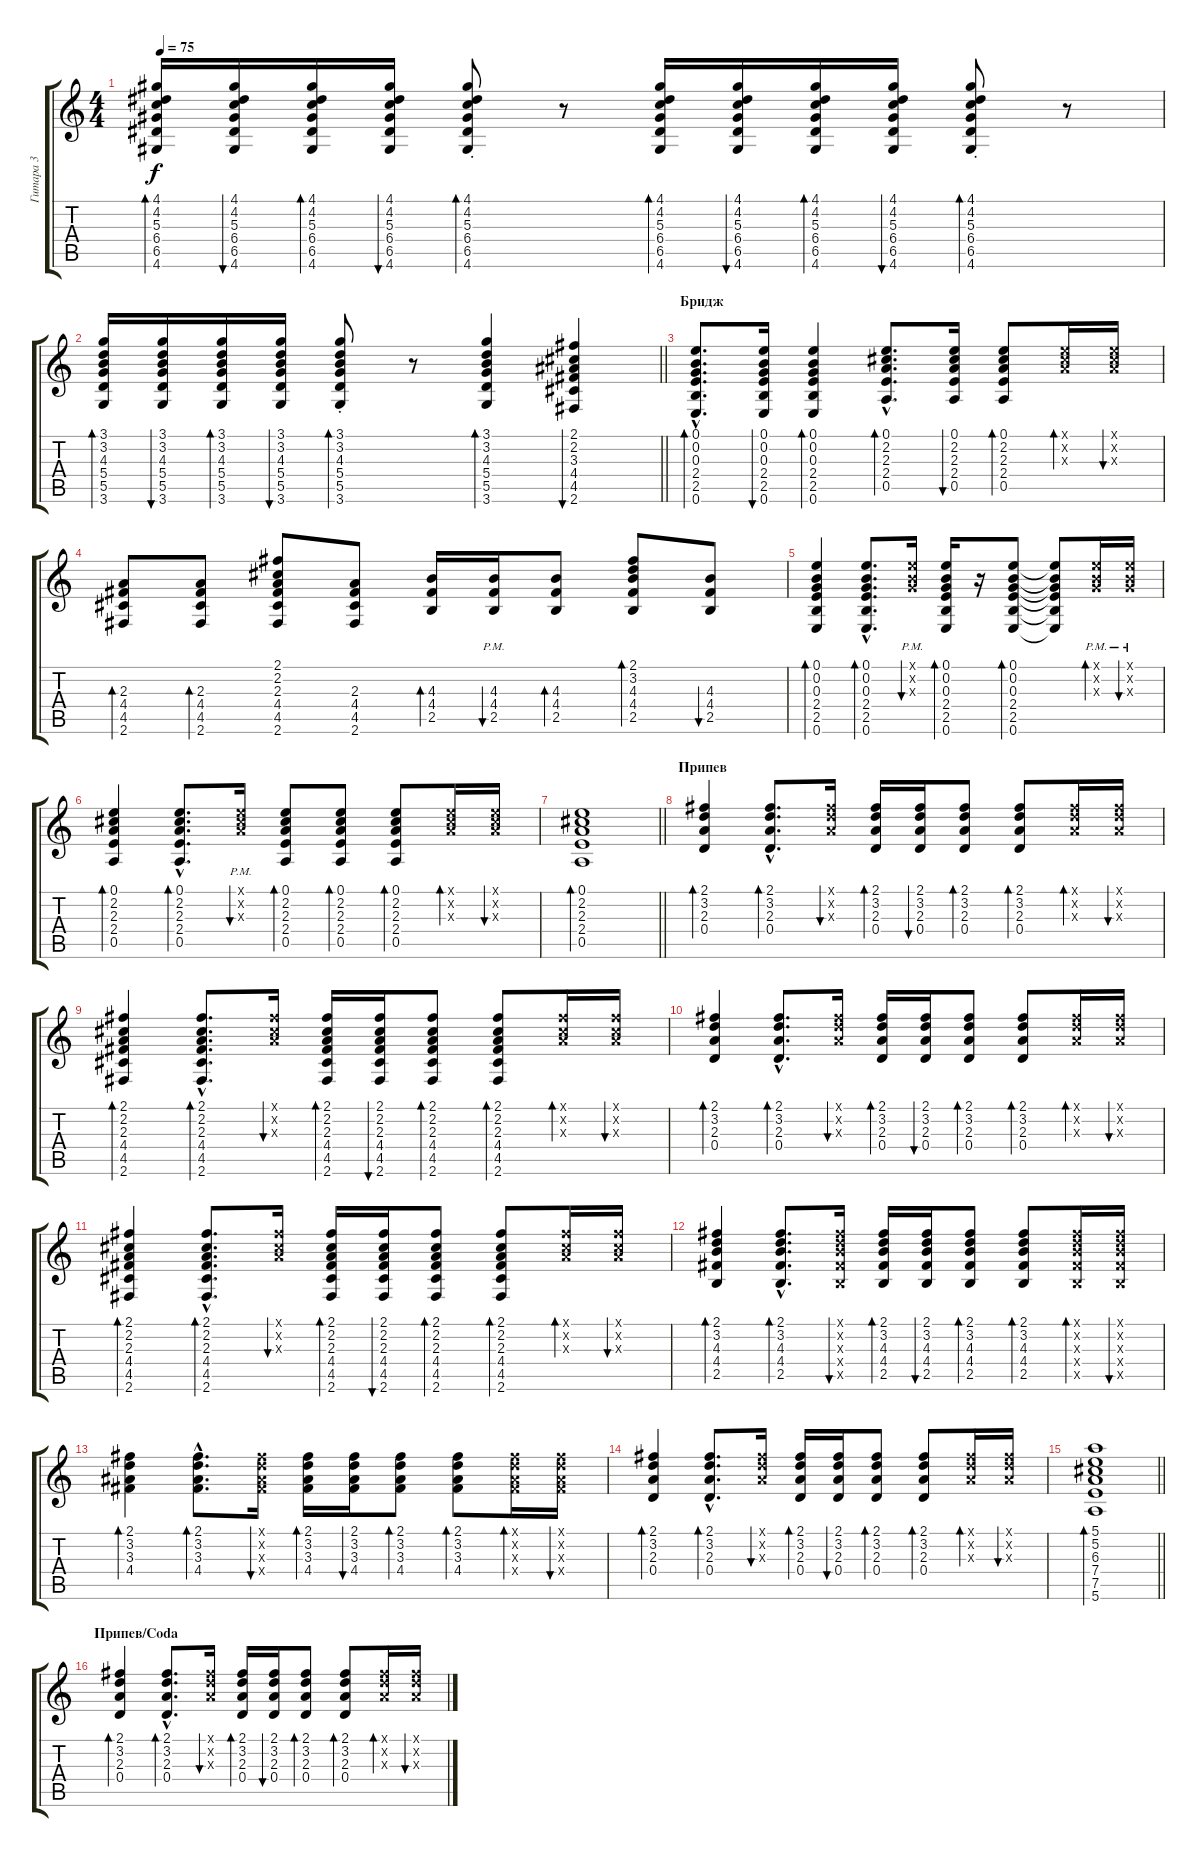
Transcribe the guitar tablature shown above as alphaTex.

\track ("Гитара 3" "Гитара 3") {instrument acousticguitarsteel}
\staff {score tabs}
\tuning (E4 B3 G3 D3 A2 E2) {hide}
\ts (4 4)
\tempo 75
\clef g2
\ks c
(4.1 4.2 5.3 6.4 6.5 4.6).16{bd 60 dy f} (4.1 4.2 5.3 6.4 6.5 4.6).16{bu 60} (4.1 4.2 5.3 6.4 6.5 4.6).16{bd 60} (4.1 4.2 5.3 6.4 6.5 4.6).16{bu 60} (4.1{st} 4.2{st} 5.3{st} 6.4{st} 6.5{st} 4.6{st}).8{bd 60} r.8 (4.1 4.2 5.3 6.4 6.5 4.6).16{bd 60} (4.1 4.2 5.3 6.4 6.5 4.6).16{bu 60} (4.1 4.2 5.3 6.4 6.5 4.6).16{bd 60} (4.1 4.2 5.3 6.4 6.5 4.6).16{bu 60} (4.1{st} 4.2{st} 5.3{st} 6.4{st} 6.5{st} 4.6{st}).8{bd 60} r.8 |
\barLineRight lightlight
(3.1 3.2 4.3 5.4 5.5 3.6).16{bd 60} (3.1 3.2 4.3 5.4 5.5 3.6).16{bu 60} (3.1 3.2 4.3 5.4 5.5 3.6).16{bd 60} (3.1 3.2 4.3 5.4 5.5 3.6).16{bu 60} (3.1{st} 3.2{st} 4.3{st} 5.4{st} 5.5{st} 3.6{st}).8{bd 60} r.8 (3.1 3.2 4.3 5.4 5.5 3.6).4{bd 60} (2.1 2.2 3.3 4.4 4.5 2.6).4{bu 60} |
\section ("" "Бридж")
(0.1{hac} 0.2{hac} 0.3{hac} 2.4{hac} 2.5{hac} 0.6{hac}).8{d bd 60} (0.1 0.2 0.3 2.4 2.5 0.6).16{bu 60} (0.1 0.2 0.3 2.4 2.5 0.6).4{bd 60} (0.1{hac} 2.2{hac} 2.3{hac} 2.4{hac} 0.5{hac}).8{d bd 60} (0.1 2.2 2.3 2.4 0.5).16{bu 60} (0.1 2.2 2.3 2.4 0.5).8{bd 60} (0.1{x} 2.2{x} 2.3{x}).16{bd 60} (0.1{x} 2.2{x} 2.3{x}).16{bu 60} |
(2.3 4.4 4.5 2.6).8{bd 60} (2.3 4.4 4.5 2.6).8{bd 60} (2.1 2.2 2.3 4.4 4.5 2.6).8 (2.3 4.4 4.5 2.6).8 (4.3 4.4 2.5).16{bd 60} (4.3{pm} 4.4{pm} 2.5{pm}).16{bu 60} (4.3 4.4 2.5).8{bd 60} (2.1 3.2 4.3 4.4 2.5).8{bd 60} (4.3 4.4 2.5).8{bu 60} |
(0.1 0.2 0.3 2.4 2.5 0.6).4{bd 60} (0.1{hac} 0.2{hac} 0.3{hac} 2.4{hac} 2.5{hac} 0.6{hac}).8{d bd 60} (0.1{pm x} 0.2{pm x} 0.3{pm x}).16{bu 60} (0.1 0.2 0.3 2.4 2.5 0.6).16{bd 60} r.16 (0.1 0.2 0.3 2.4 2.5 0.6).8{bd 60} (0.1{t} 0.2{t} 0.3{t} 2.4{t} 2.5{t} 0.6{t}).8 (0.1{pm x} 0.2{pm x} 0.3{pm x}).16{bd 60} (0.1{pm x} 0.2{pm x} 0.3{pm x}).16{bu 60} |
(0.1 2.2 2.3 2.4 0.5).4{bd 60} (0.1{hac} 2.2{hac} 2.3{hac} 2.4{hac} 0.5{hac}).8{d bd 60} (0.1{pm x} 2.2{pm x} 2.3{pm x}).16{bu 60} (0.1 2.2 2.3 2.4 0.5).8{bd 60} (0.1 2.2 2.3 2.4 0.5).8{bd 60} (0.1 2.2 2.3 2.4 0.5).8{bd 60} (0.1{x} 2.2{x} 2.3{x}).16{bd 60} (0.1{x} 2.2{x} 2.3{x}).16{bu 60} |
\barLineRight lightlight
(0.1 2.2 2.3 2.4 0.5).1{bd 60} |
\section ("" "Припев")
(2.1 3.2 2.3 0.4).4{bd 60} (2.1{hac} 3.2{hac} 2.3{hac} 0.4{hac}).8{d bd 60} (2.1{x} 3.2{x} 2.3{x}).16{bu 60} (2.1 3.2 2.3 0.4).16{bd 60} (2.1 3.2 2.3 0.4).16{bu 60} (2.1 3.2 2.3 0.4).8{bd 60} (2.1 3.2 2.3 0.4).8{bd 60} (2.1{x} 3.2{x} 2.3{x}).16{bd 60} (2.1{x} 3.2{x} 2.3{x}).16{bu 60} |
(2.1 2.2 2.3 4.4 4.5 2.6).4{bd 60} (2.1{hac} 2.2{hac} 2.3{hac} 4.4{hac} 4.5{hac} 2.6{hac}).8{d bd 60} (2.1{x} 2.2{x} 2.3{x}).16{bu 60} (2.1 2.2 2.3 4.4 4.5 2.6).16{bd 60} (2.1 2.2 2.3 4.4 4.5 2.6).16{bu 60} (2.1 2.2 2.3 4.4 4.5 2.6).8{bd 60} (2.1 2.2 2.3 4.4 4.5 2.6).8{bd 60} (2.1{x} 2.2{x} 2.3{x}).16{bd 60} (2.1{x} 2.2{x} 2.3{x}).16{bu 60} |
(2.1 3.2 2.3 0.4).4{bd 60} (2.1{hac} 3.2{hac} 2.3{hac} 0.4{hac}).8{d bd 60} (2.1{x} 3.2{x} 2.3{x}).16{bu 60} (2.1 3.2 2.3 0.4).16{bd 60} (2.1 3.2 2.3 0.4).16{bu 60} (2.1 3.2 2.3 0.4).8{bd 60} (2.1 3.2 2.3 0.4).8{bd 60} (2.1{x} 3.2{x} 2.3{x}).16{bd 60} (2.1{x} 3.2{x} 2.3{x}).16{bu 60} |
(2.1 2.2 2.3 4.4 4.5 2.6).4{bd 60} (2.1{hac} 2.2{hac} 2.3{hac} 4.4{hac} 4.5{hac} 2.6{hac}).8{d bd 60} (2.1{x} 2.2{x} 2.3{x}).16{bu 60} (2.1 2.2 2.3 4.4 4.5 2.6).16{bd 60} (2.1 2.2 2.3 4.4 4.5 2.6).16{bu 60} (2.1 2.2 2.3 4.4 4.5 2.6).8{bd 60} (2.1 2.2 2.3 4.4 4.5 2.6).8{bd 60} (2.1{x} 2.2{x} 2.3{x}).16{bd 60} (2.1{x} 2.2{x} 2.3{x}).16{bu 60} |
(2.1 3.2 4.3 4.4 2.5).4{bd 60} (2.1{hac} 3.2{hac} 4.3{hac} 4.4{hac} 2.5{hac}).8{d bd 60} (2.1{x} 3.2{x} 4.3{x} 4.4{x} 2.5{x}).16{bu 60} (2.1 3.2 4.3 4.4 2.5).16{bd 60} (2.1 3.2 4.3 4.4 2.5).16{bu 60} (2.1 3.2 4.3 4.4 2.5).8{bd 60} (2.1 3.2 4.3 4.4 2.5).8{bd 60} (2.1{x} 3.2{x} 4.3{x} 4.4{x} 2.5{x}).16{bd 60} (2.1{x} 3.2{x} 4.3{x} 4.4{x} 2.5{x}).16{bu 60} |
(2.1 3.2 3.3 4.4).4{bd 60} (2.1{hac} 3.2{hac} 3.3{hac} 4.4{hac}).8{d bd 60} (2.1{x} 3.2{x} 3.3{x} 4.4{x}).16{bu 60} (2.1 3.2 3.3 4.4).16{bd 60} (2.1 3.2 3.3 4.4).16{bu 60} (2.1 3.2 3.3 4.4).8{bd 60} (2.1 3.2 3.3 4.4).8{bd 60} (2.1{x} 3.2{x} 3.3{x} 4.4{x}).16{bd 60} (2.1{x} 3.2{x} 3.3{x} 4.4{x}).16{bu 60} |
(2.1 3.2 2.3 0.4).4{bd 60} (2.1{hac} 3.2{hac} 2.3{hac} 0.4{hac}).8{d bd 60} (2.1{x} 3.2{x} 2.3{x}).16{bu 60} (2.1 3.2 2.3 0.4).16{bd 60} (2.1 3.2 2.3 0.4).16{bu 60} (2.1 3.2 2.3 0.4).8{bd 60} (2.1 3.2 2.3 0.4).8{bd 60} (2.1{x} 3.2{x} 2.3{x}).16{bd 60} (2.1{x} 3.2{x} 2.3{x}).16{bu 60} |
\barLineRight lightlight
(5.1 5.2 6.3 7.4 7.5 5.6).1{bd 60} |
\section ("" "Припев/Coda")
(2.1 3.2 2.3 0.4).4{bd 60} (2.1{hac} 3.2{hac} 2.3{hac} 0.4{hac}).8{d bd 60} (2.1{x} 3.2{x} 2.3{x}).16{bu 60} (2.1 3.2 2.3 0.4).16{bd 60} (2.1 3.2 2.3 0.4).16{bu 60} (2.1 3.2 2.3 0.4).8{bd 60} (2.1 3.2 2.3 0.4).8{bd 60} (2.1{x} 3.2{x} 2.3{x}).16{bd 60} (2.1{x} 3.2{x} 2.3{x}).16{bu 60}
